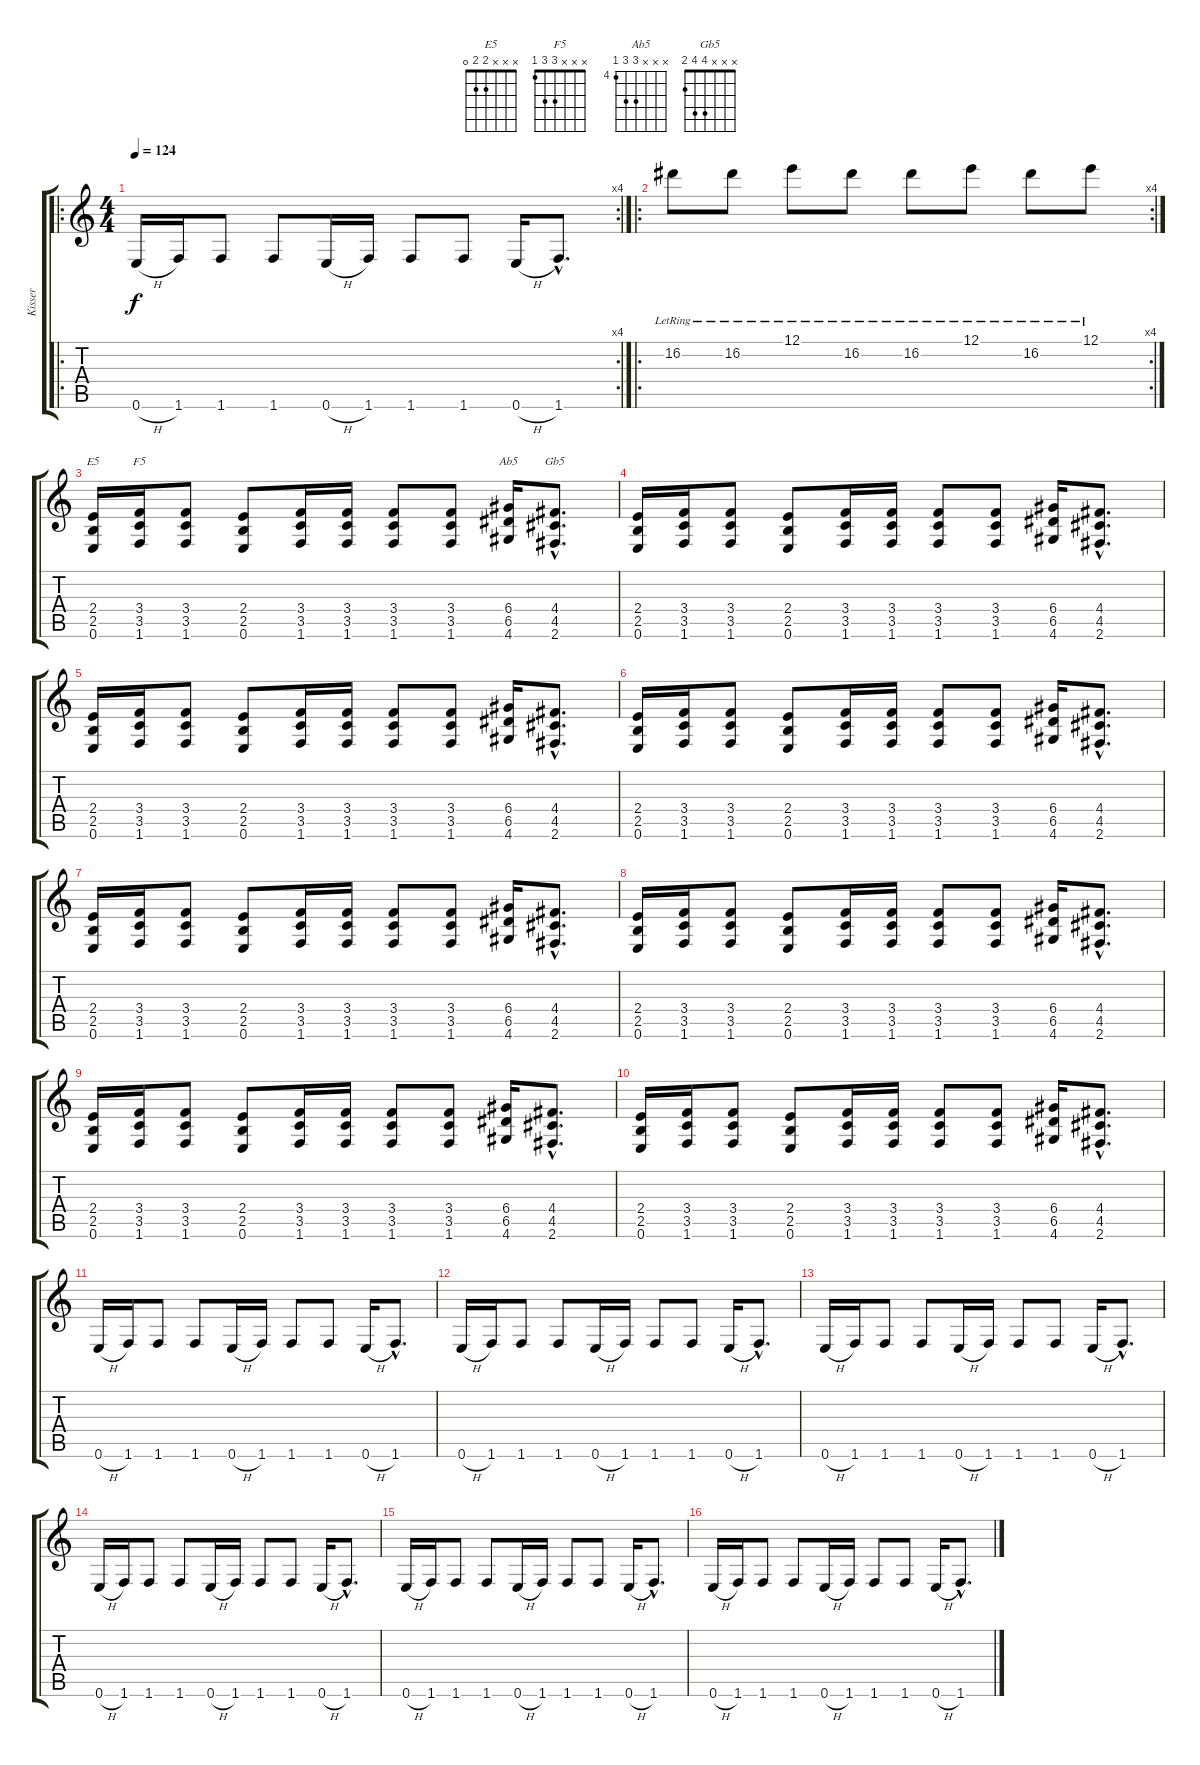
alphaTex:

\track ("Kisser" "Kisser") {instrument distortionguitar}
\staff {score tabs}
\tuning (E4 B3 G3 D3 A2 E2) {hide}
\chord ("E5" x x x 2 2 0)
\chord ("F5" x x x 3 3 1)
\chord ("Ab5" x x x 6 6 4) {firstfret 4}
\chord ("Gb5" x x x 4 4 2)
\ro
\rc 4
\ts (4 4)
\tempo 124
\clef g2
\ks c
0.6{h}.16{dy f instrument distortionguitar} 1.6.16 1.6.8 1.6.8 0.6{h}.16 1.6.16 1.6.8 1.6.8 0.6{h}.16 1.6{hac}.8{d} |
\ro
\rc 4
16.2{lr}.8 16.2{lr}.8 12.1{lr}.8 16.2{lr}.8 16.2{lr}.8 12.1{lr}.8 16.2{lr}.8 12.1{lr}.8 |
(2.4 2.5 0.6).16{ch "E5"} (3.4 3.5 1.6).16{ch "F5"} (3.4 3.5 1.6).8 (2.4 2.5 0.6).8 (3.4 3.5 1.6).16 (3.4 3.5 1.6).16 (3.4 3.5 1.6).8 (3.4 3.5 1.6).8 (6.4 6.5 4.6).16{ch "Ab5"} (4.4{hac} 4.5{hac} 2.6{hac}).8{d ch "Gb5"} |
(2.4 2.5 0.6).16 (3.4 3.5 1.6).16 (3.4 3.5 1.6).8 (2.4 2.5 0.6).8 (3.4 3.5 1.6).16 (3.4 3.5 1.6).16 (3.4 3.5 1.6).8 (3.4 3.5 1.6).8 (6.4 6.5 4.6).16 (4.4{hac} 4.5{hac} 2.6{hac}).8{d} |
(2.4 2.5 0.6).16 (3.4 3.5 1.6).16 (3.4 3.5 1.6).8 (2.4 2.5 0.6).8 (3.4 3.5 1.6).16 (3.4 3.5 1.6).16 (3.4 3.5 1.6).8 (3.4 3.5 1.6).8 (6.4 6.5 4.6).16 (4.4{hac} 4.5{hac} 2.6{hac}).8{d} |
(2.4 2.5 0.6).16 (3.4 3.5 1.6).16 (3.4 3.5 1.6).8 (2.4 2.5 0.6).8 (3.4 3.5 1.6).16 (3.4 3.5 1.6).16 (3.4 3.5 1.6).8 (3.4 3.5 1.6).8 (6.4 6.5 4.6).16 (4.4{hac} 4.5{hac} 2.6{hac}).8{d} |
(2.4 2.5 0.6).16 (3.4 3.5 1.6).16 (3.4 3.5 1.6).8 (2.4 2.5 0.6).8 (3.4 3.5 1.6).16 (3.4 3.5 1.6).16 (3.4 3.5 1.6).8 (3.4 3.5 1.6).8 (6.4 6.5 4.6).16 (4.4{hac} 4.5{hac} 2.6{hac}).8{d} |
(2.4 2.5 0.6).16 (3.4 3.5 1.6).16 (3.4 3.5 1.6).8 (2.4 2.5 0.6).8 (3.4 3.5 1.6).16 (3.4 3.5 1.6).16 (3.4 3.5 1.6).8 (3.4 3.5 1.6).8 (6.4 6.5 4.6).16 (4.4{hac} 4.5{hac} 2.6{hac}).8{d} |
(2.4 2.5 0.6).16 (3.4 3.5 1.6).16 (3.4 3.5 1.6).8 (2.4 2.5 0.6).8 (3.4 3.5 1.6).16 (3.4 3.5 1.6).16 (3.4 3.5 1.6).8 (3.4 3.5 1.6).8 (6.4 6.5 4.6).16 (4.4{hac} 4.5{hac} 2.6{hac}).8{d} |
(2.4 2.5 0.6).16 (3.4 3.5 1.6).16 (3.4 3.5 1.6).8 (2.4 2.5 0.6).8 (3.4 3.5 1.6).16 (3.4 3.5 1.6).16 (3.4 3.5 1.6).8 (3.4 3.5 1.6).8 (6.4 6.5 4.6).16 (4.4{hac} 4.5{hac} 2.6{hac}).8{d} |
0.6{h}.16 1.6.16 1.6.8 1.6.8 0.6{h}.16 1.6.16 1.6.8 1.6.8 0.6{h}.16 1.6{hac}.8{d} |
0.6{h}.16 1.6.16 1.6.8 1.6.8 0.6{h}.16 1.6.16 1.6.8 1.6.8 0.6{h}.16 1.6{hac}.8{d} |
0.6{h}.16 1.6.16 1.6.8 1.6.8 0.6{h}.16 1.6.16 1.6.8 1.6.8 0.6{h}.16 1.6{hac}.8{d} |
0.6{h}.16 1.6.16 1.6.8 1.6.8 0.6{h}.16 1.6.16 1.6.8 1.6.8 0.6{h}.16 1.6{hac}.8{d} |
0.6{h}.16 1.6.16 1.6.8 1.6.8 0.6{h}.16 1.6.16 1.6.8 1.6.8 0.6{h}.16 1.6{hac}.8{d} |
0.6{h}.16 1.6.16 1.6.8 1.6.8 0.6{h}.16 1.6.16 1.6.8 1.6.8 0.6{h}.16 1.6{hac}.8{d}
